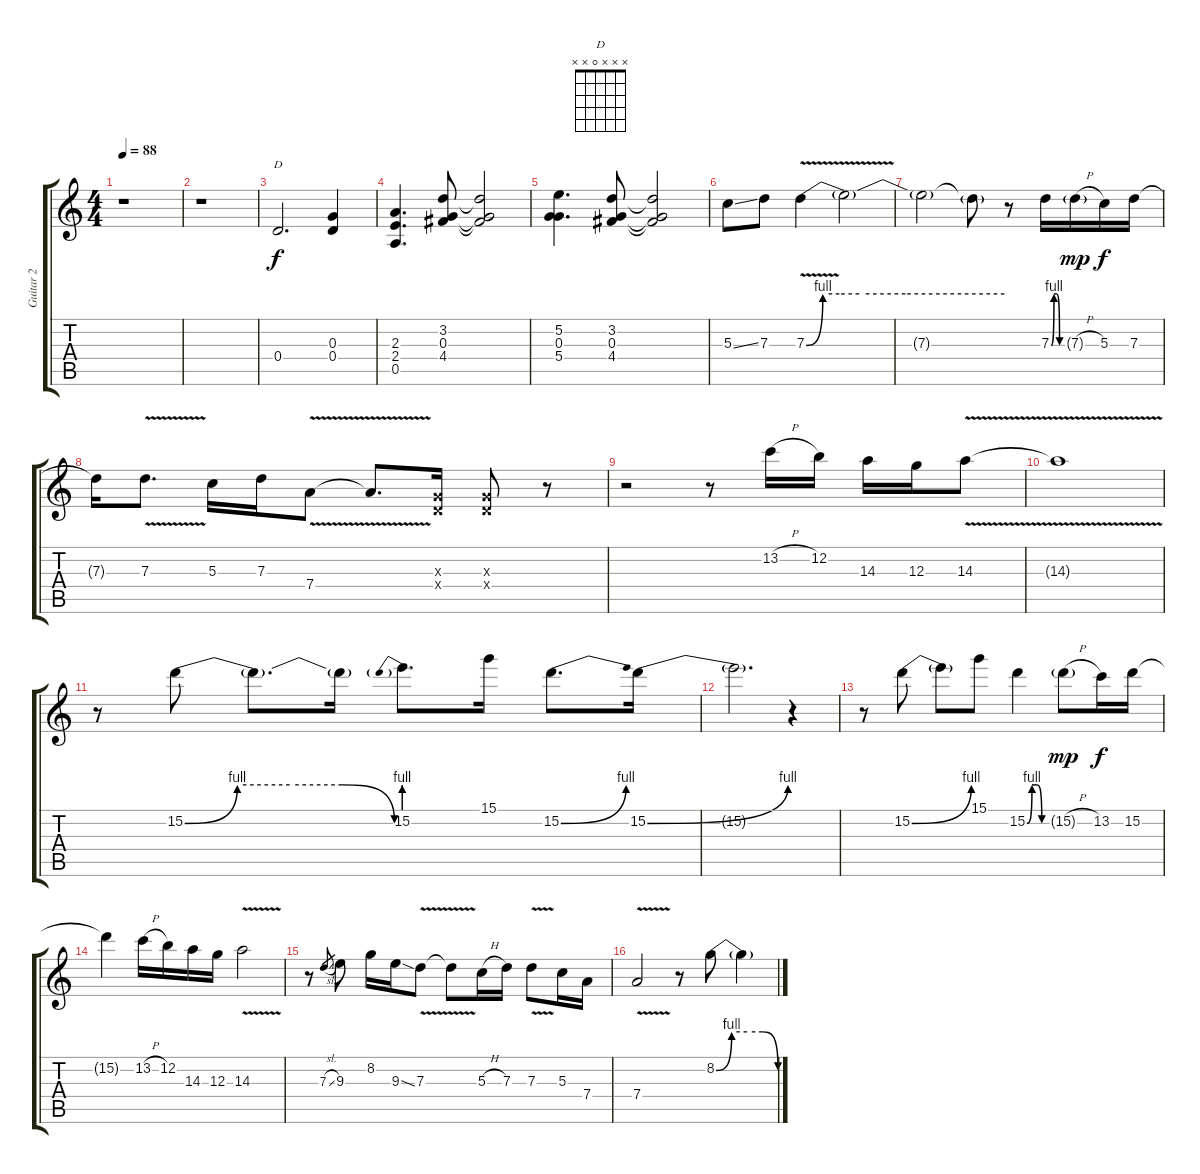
\track ("Guitar 2" "Guitar 2") {instrument distortionguitar}
\staff {score tabs}
\tuning (E4 B3 G3 D3 A2 E2) {hide}
\chord ("D" x x x 0 x x)
\ts (4 4)
\tempo 88
\clef g2
\ks c
r.1{dy f} |
r.1 |
0.4.2{d ch "D"} (0.3 0.4).4 |
(2.3 2.4 0.5).4{d} (3.2 0.3 4.4).8 (3.2{t} 0.3{t} 4.4{t}).2 |
(5.2 0.3 5.4).4{d} (3.2 0.3 4.4).8 (3.2{t} 0.3{t} 4.4{t}).2 |
5.3{ss}.8 7.3.8 7.3{be (custom 0 0 5 4 10 4 16 4 30 4 60 4) v}.4 7.3{t}.2 |
7.3{t}.2 7.3{t}.8 r.8 7.3{be (custom 0 0 15 4 30 4 45 0 60 0)}.16 7.3{h g}.16{dy mp} 5.3.16{dy f} 7.3.16 |
7.3{t}.16 7.3{v}.8{d} 5.3.16 7.3.16 7.4{v}.8 7.4{t}.8{d} (0.3{x} 0.4{x}).16 (0.3{x} 0.4{x}).8 r.8 |
r.2 r.8 13.2{h}.16 12.2.16 14.3.16 12.3.16 14.3{v}.8 |
14.3{v t}.1 |
r.8 15.2{be (custom 0 0 15 4 30 4 45 4 60 0)}.8 15.2{t}.8{d} 15.2{t}.16 15.2{be (prebend 0 4 60 4)}.8{d} 15.1.16 15.2{be (bend 0 0 60 4)}.8{d} 15.2{be (bend 0 0 60 4)}.16 |
15.2{t}.2{d} r.4 |
r.8 15.2{be (bend 0 0 60 4)}.8 15.2{t}.8 15.1.8 15.2{be (custom 0 0 15 4 30 4 45 0 60 0)}.4 15.2{h g}.8{dy mp} 13.2.16{dy f} 15.2.16 |
15.2{t}.4 13.2{h}.16 12.2.16 14.3.16 12.3.16 14.3{v}.2 |
r.8 7.3{sl}.8{gr} 9.3.8 8.2.16 9.3{ss}.16 7.3{v}.8 7.3{t}.8 5.3{h}.16 7.3.16 7.3{v}.8 5.3.16 7.4.16 |
7.4{v}.2 r.8 8.2{be (custom 0 0 15 4 30 4 45 4 60 0)}.8 8.2{t}.4
